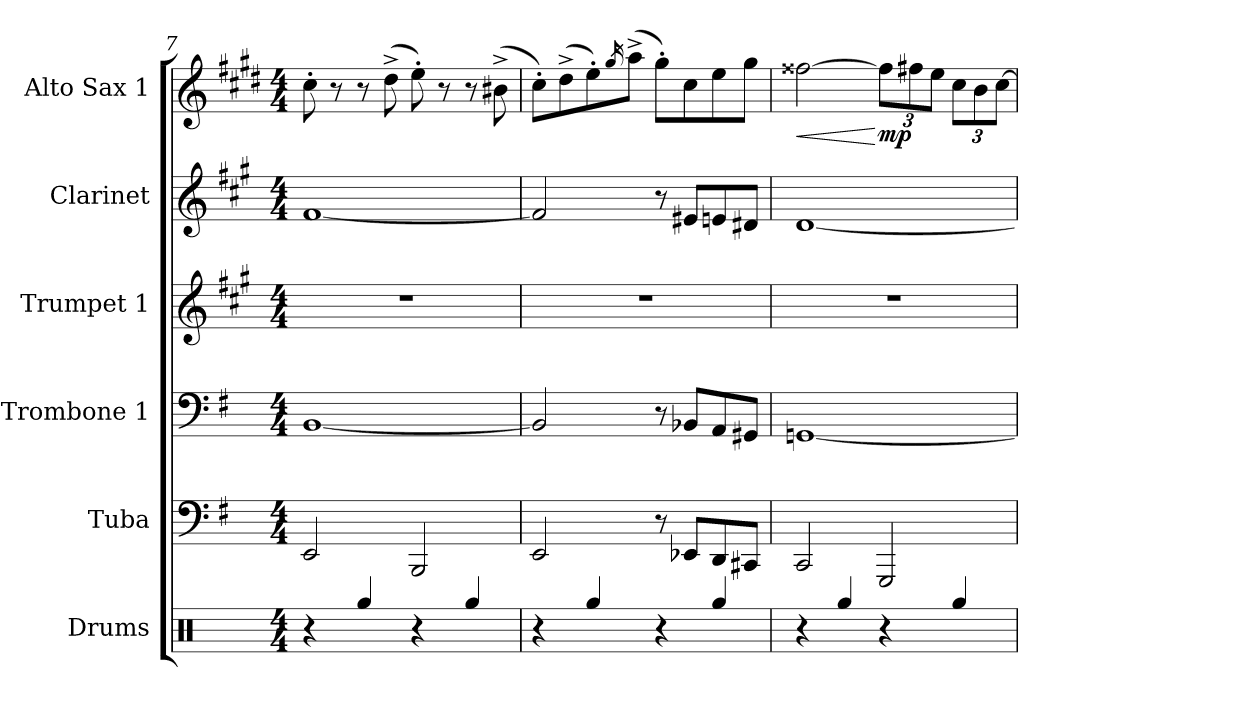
**kern	**kern	**kern	**kern	**kern	**kern	**dynam
*part6	*part5	*part4	*part3	*part2	*part1	*part1
*staff6	*staff5	*staff4	*staff3	*staff2	*staff1	*staff1
*I"Drums	*I"Tuba	*I"Trombone 1	*I"Trumpet 1	*I"Clarinet	*I"Alto Sax 1	*
*I'Drums	*I'Tba.	*I'Tbn. 1	*I'Tpt. 1	*I'Cl.	*I'Alto 1	*
*clefX	*clefF4	*clefF4	*clefG2	*clefG2	*clefG2	*
*	*	*	*ITrd1c2	*ITrd1c2	*ITrd5c9	*
*k[]	*k[f#]	*k[f#]	*k[f#]	*k[f#]	*k[f#]	*
*M4/4	*M4/4	*M4/4	*M4/4	*M4/4	*M4/4	*
=7	=7	=7	=7	=7	=7	=7
4r	2EE/	[1BB	1r	[1e	8e'\	.
.	.	.	.	.	8r	.
4Rgg/	.	.	.	.	8r	.
.	.	.	.	.	(8f#^\	.
4r	2BBB/	.	.	.	8g'\)	.
.	.	.	.	.	8r	.
4Rgg/	.	.	.	.	8r	.
.	.	.	.	.	(8d#X^\	.
=8	=8	=8	=8	=8	=8	=8
4r	2EE/	2BB/]	1r	2e/]	8e'\L)	.
.	.	.	.	.	(8f#^\	.
4Rgg/	.	.	.	.	8g'\)	.
.	.	.	.	.	16qb/	.
.	.	.	.	.	(>8cc^\J	.
4r	8r	8r	.	8r	8b'\L)	.
.	8EE-X/L	8BB-X/L	.	8d#X/L	8e\	.
4Rgg/	8DD/	8AA/	.	8dn/	8g\	.
.	8CC#X/J	8GG#X/J	.	8c#X/J	8b\J	.
=9	=9	=9	=9	=9	=9	=9
!	!	!	!	!	!	!LO:HP:b
4r	2CC/	[1GGn	1r	[1c	[2a#X\	<
4Rgg/	.	.	.	.	.	.
*	*	*	*	*	*Xbrackettup	*
!	!	!	!	!	!	!LO:DY:n=1:b
4r	2GGG/	.	.	.	12a#\L]	[ mp
.	.	.	.	.	12an\	.
.	.	.	.	.	12g\J	.
4Rgg/	.	.	.	.	12e\L	.
.	.	.	.	.	12d\	.
.	.	.	.	.	[12e\J	.
=	=	=	=	=	=	=
*-	*-	*-	*-	*-	*-	*-
